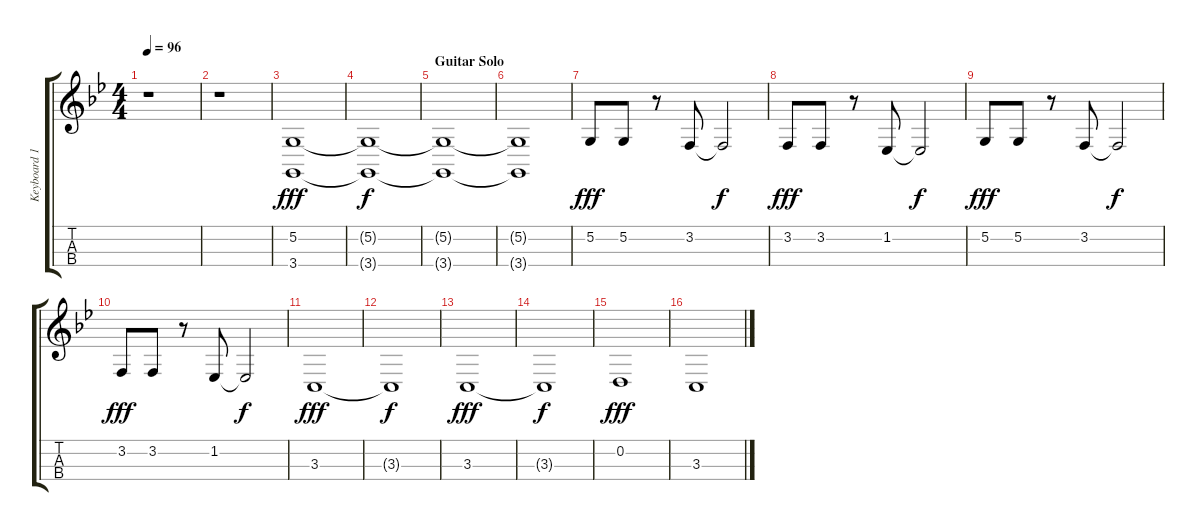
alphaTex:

\track ("Keyboard 1 (LH)" "Keyboard 1") {instrument synthstrings1}
\staff {score tabs}
\tuning (G3 D3 A2 E2) {hide}
\ts (4 4)
\tempo 96
\clef g2
\ks bb
r.1{dy f} |
r.1 |
(5.2 3.4).1{dy fff} |
(5.2{t} 3.4{t}).1{dy f} |
\section ("" "Guitar Solo")
(5.2{t} 3.4{t}).1 |
(5.2{t} 3.4{t}).1 |
5.2.8{dy fff} 5.2.8 r.8 3.2.8 3.2{t}.2{dy f} |
3.2.8{dy fff} 3.2.8 r.8 1.2.8 1.2{t}.2{dy f} |
5.2.8{dy fff} 5.2.8 r.8 3.2.8 3.2{t}.2{dy f} |
3.2.8{dy fff} 3.2.8 r.8 1.2.8 1.2{t}.2{dy f} |
3.3.1{dy fff} |
3.3{t}.1{dy f} |
3.3.1{dy fff} |
3.3{t}.1{dy f} |
0.2.1{dy fff} |
3.3.1
